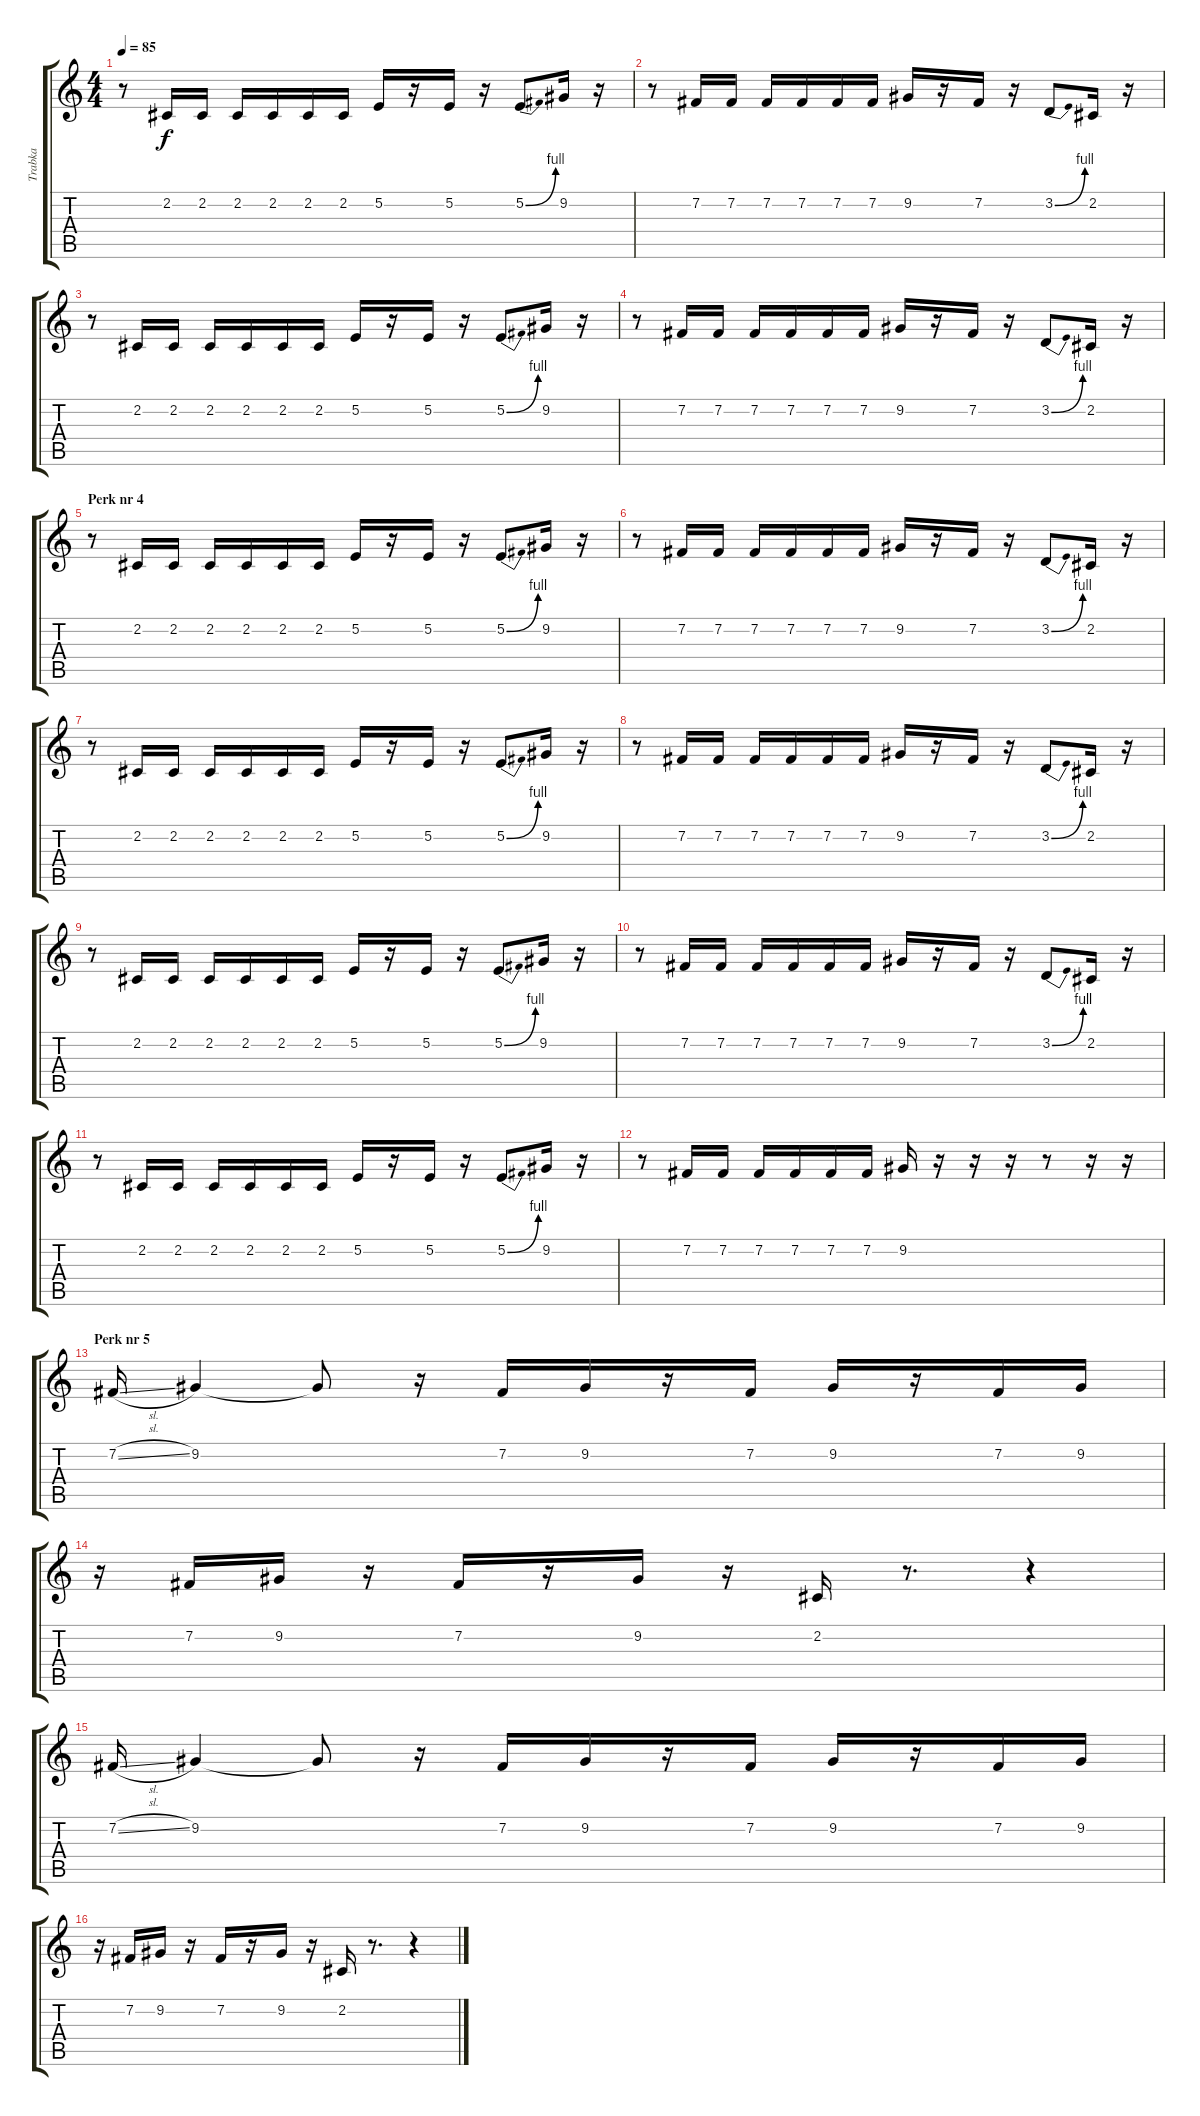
\track ("Trabka" "Trabka") {instrument trumpet}
\staff {score tabs}
\tuning (E4 B3 G3 D3 A2 E2) {hide}
\ts (4 4)
\tempo 85
\clef g2
\ks c
r.8{dy f} 2.2.16 2.2.16 2.2.16 2.2.16 2.2.16 2.2.16 5.2.16 r.16 5.2.16 r.16 5.2{be (bend 0 0 60 4)}.8 9.2.16 r.16 |
r.8 7.2.16 7.2.16 7.2.16 7.2.16 7.2.16 7.2.16 9.2.16 r.16 7.2.16 r.16 3.2{be (bend 0 0 60 4)}.8 2.2.16 r.16 |
r.8 2.2.16 2.2.16 2.2.16 2.2.16 2.2.16 2.2.16 5.2.16 r.16 5.2.16 r.16 5.2{be (bend 0 0 60 4)}.8 9.2.16 r.16 |
r.8 7.2.16 7.2.16 7.2.16 7.2.16 7.2.16 7.2.16 9.2.16 r.16 7.2.16 r.16 3.2{be (bend 0 0 60 4)}.8 2.2.16 r.16 |
\section ("" "Perk nr 4")
r.8 2.2.16{volume 16} 2.2.16 2.2.16 2.2.16 2.2.16 2.2.16 5.2.16 r.16 5.2.16 r.16 5.2{be (bend 0 0 60 4)}.8 9.2.16 r.16 |
r.8 7.2.16 7.2.16 7.2.16 7.2.16 7.2.16 7.2.16 9.2.16 r.16 7.2.16 r.16 3.2{be (bend 0 0 60 4)}.8 2.2.16 r.16 |
r.8 2.2.16 2.2.16 2.2.16 2.2.16 2.2.16 2.2.16 5.2.16 r.16 5.2.16 r.16 5.2{be (bend 0 0 60 4)}.8 9.2.16 r.16 |
r.8 7.2.16 7.2.16 7.2.16 7.2.16 7.2.16 7.2.16 9.2.16 r.16 7.2.16 r.16 3.2{be (bend 0 0 60 4)}.8 2.2.16 r.16 |
r.8 2.2.16 2.2.16 2.2.16 2.2.16 2.2.16 2.2.16 5.2.16 r.16 5.2.16 r.16 5.2{be (bend 0 0 60 4)}.8 9.2.16 r.16 |
r.8 7.2.16 7.2.16 7.2.16 7.2.16 7.2.16 7.2.16 9.2.16 r.16 7.2.16 r.16 3.2{be (bend 0 0 60 4)}.8 2.2.16 r.16 |
r.8 2.2.16 2.2.16 2.2.16 2.2.16 2.2.16 2.2.16 5.2.16 r.16 5.2.16 r.16 5.2{be (bend 0 0 60 4)}.8 9.2.16 r.16 |
r.8 7.2.16 7.2.16 7.2.16 7.2.16 7.2.16 7.2.16 9.2.16 r.16 r.16 r.16 r.8 r.16 r.16 |
\section ("" "Perk nr 5")
7.2{sl}.16 9.2.4{volume 16} 9.2{t}.8 r.16 7.2.16 9.2.16 r.16 7.2.16 9.2.16 r.16 7.2.16 9.2.16 |
r.16 7.2.16 9.2.16 r.16 7.2.16 r.16 9.2.16 r.16 2.2.16 r.8{d} r.4 |
7.2{sl}.16 9.2.4 9.2{t}.8 r.16 7.2.16 9.2.16 r.16 7.2.16 9.2.16 r.16 7.2.16 9.2.16 |
r.16 7.2.16 9.2.16 r.16 7.2.16 r.16 9.2.16 r.16 2.2.16 r.8{d} r.4
